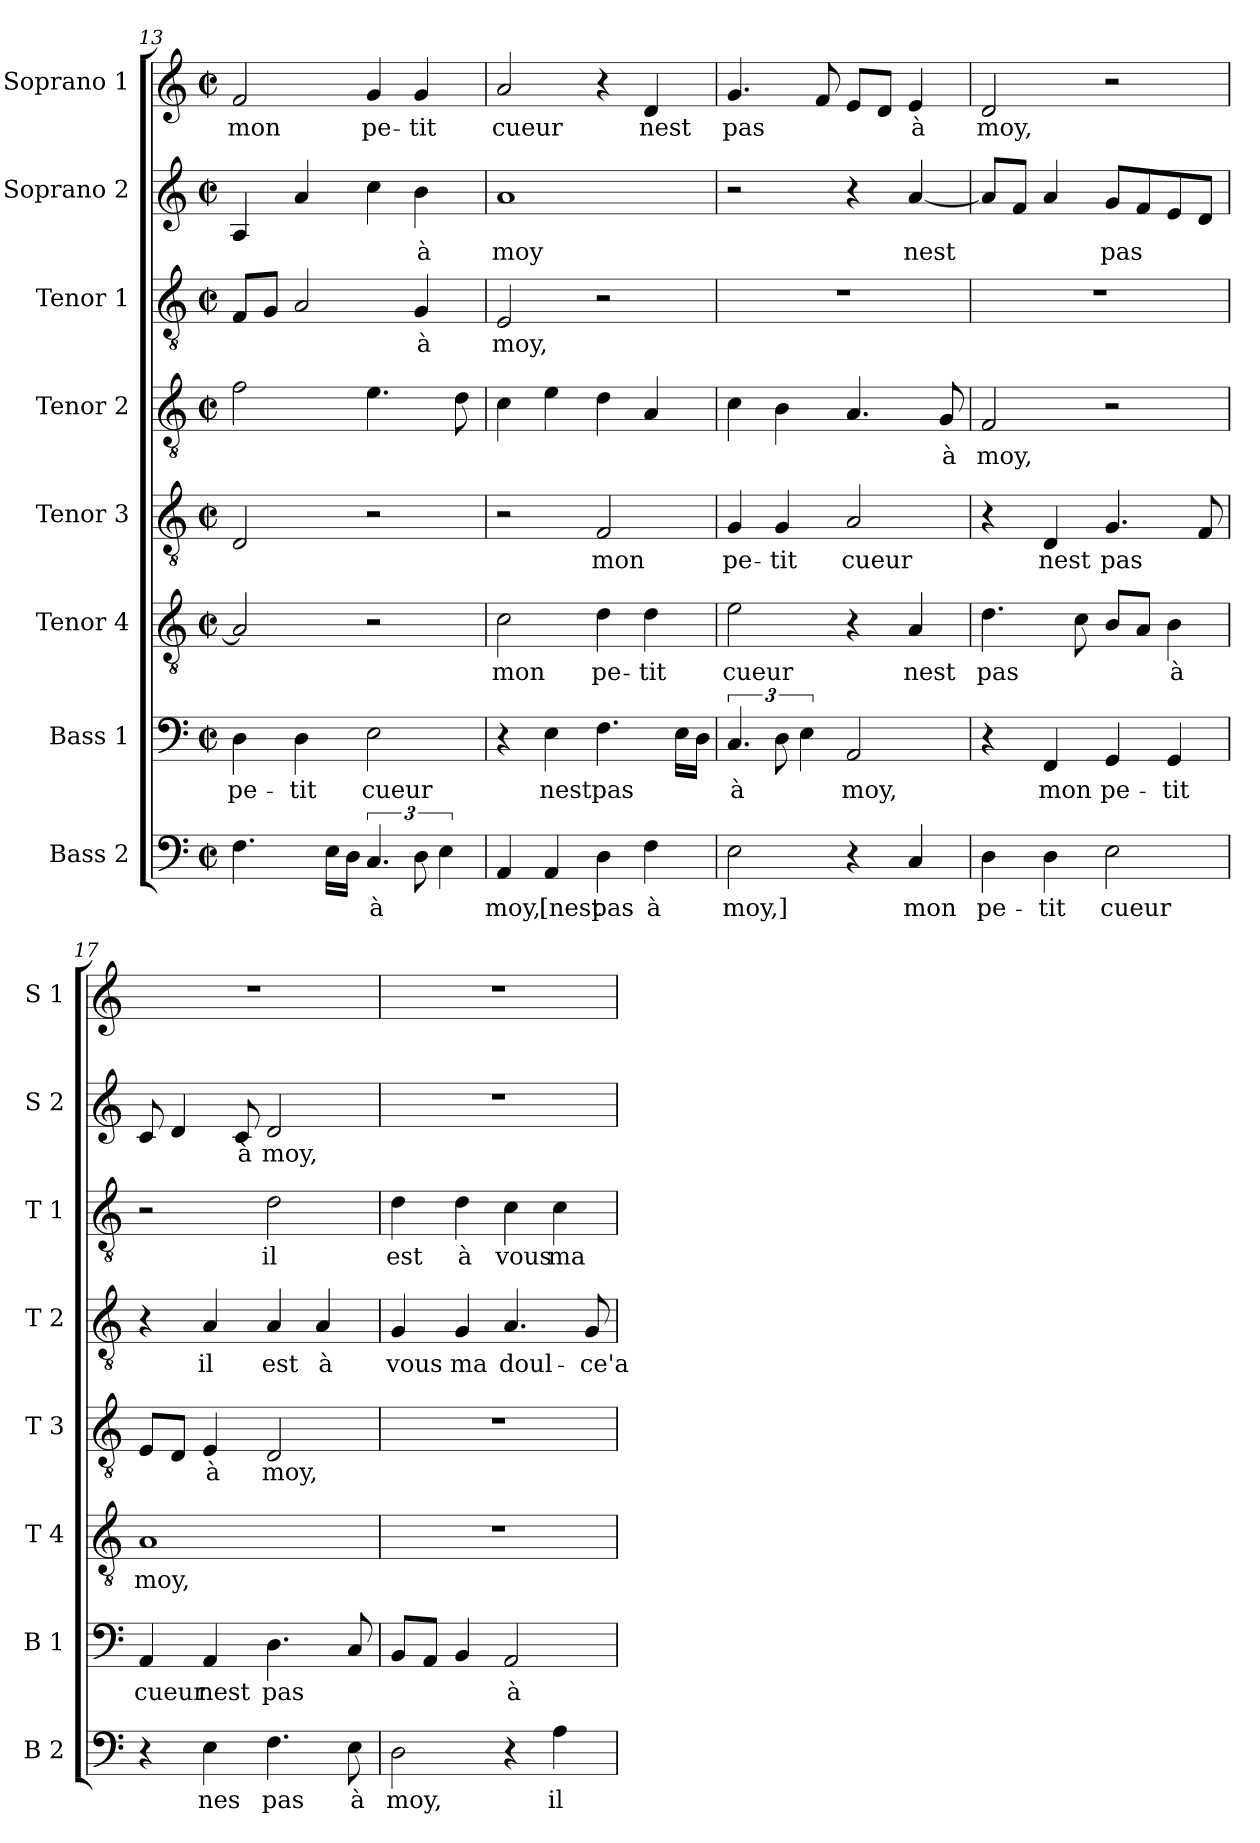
**kern	**text	**kern	**text	**kern	**text	**kern	**text	**kern	**text	**kern	**text	**kern	**text	**kern	**text
*part8	*part8	*part7	*part7	*part6	*part6	*part5	*part5	*part4	*part4	*part3	*part3	*part2	*part2	*part1	*part1
*staff8	*staff8	*staff7	*staff7	*staff6	*staff6	*staff5	*staff5	*staff4	*staff4	*staff3	*staff3	*staff2	*staff2	*staff1	*staff1
*I"Bass 2	*	*I"Bass 1	*	*I"Tenor 4	*	*I"Tenor 3	*	*I"Tenor 2	*	*I"Tenor 1	*	*I"Soprano 2	*	*I"Soprano 1	*
*I'B 2	*	*I'B 1	*	*I'T 4	*	*I'T 3	*	*I'T 2	*	*I'T 1	*	*I'S 2	*	*I'S 1	*
*clefF4	*	*clefF4	*	*clefGv2	*	*clefGv2	*	*clefGv2	*	*clefGv2	*	*clefG2	*	*clefG2	*
*k[]	*	*k[]	*	*k[]	*	*k[]	*	*k[]	*	*k[]	*	*k[]	*	*k[]	*
*C:	*	*C:	*	*C:	*	*C:	*	*C:	*	*C:	*	*C:	*	*C:	*
*M2/2	*	*M2/2	*	*M2/2	*	*M2/2	*	*M2/2	*	*M2/2	*	*M2/2	*	*M2/2	*
*met(c|)	*	*met(c|)	*	*met(c|)	*	*met(c|)	*	*met(c|)	*	*met(c|)	*	*met(c|)	*	*met(c|)	*
=13	=13	=13	=13	=13	=13	=13	=13	=13	=13	=13	=13	=13	=13	=13	=13
4.F\	.	4D\	pe-	2A/]	.	2D/	.	2f\	.	8F/L	.	4A/	.	2f/	mon
.	.	.	.	.	.	.	.	.	.	8G/J	.	.	.	.	.
.	.	4D\	-tit	.	.	.	.	.	.	2A/	.	4a/	.	.	.
16E\LL	.	.	.	.	.	.	.	.	.	.	.	.	.	.	.
16D\JJ	.	.	.	.	.	.	.	.	.	.	.	.	.	.	.
6.C/	à	2E\	cueur	2r	.	2r	.	4.e\	.	.	.	4cc\	.	4g/	pe-
12D\	.	.	.	.	.	.	.	.	.	4G/	à	4b\	à	4g/	-tit
6E\	.	.	.	.	.	.	.	.	.	.	.	.	.	.	.
.	.	.	.	.	.	.	.	8d\	.	.	.	.	.	.	.
=14	=14	=14	=14	=14	=14	=14	=14	=14	=14	=14	=14	=14	=14	=14	=14
4AA/	moy,	4r	.	2c\	mon	2r	.	4c\	.	2E/	moy,	1a	moy	2a/	cueur
4AA/	[nest	4E\	nest	.	.	.	.	4e\	.	.	.	.	.	.	.
4D\	pas	4.F\	pas	4d\	pe-	2F/	mon	4d\	.	2r	.	.	.	4r	.
4F\	à	.	.	4d\	-tit	.	.	4A/	.	.	.	.	.	4d/	nest
.	.	16E\LL	.	.	.	.	.	.	.	.	.	.	.	.	.
.	.	16D\JJ	.	.	.	.	.	.	.	.	.	.	.	.	.
=15	=15	=15	=15	=15	=15	=15	=15	=15	=15	=15	=15	=15	=15	=15	=15
2E\	moy,]	6.C/	à	2e\	cueur	4G/	pe-	4c\	.	1r	.	2r	.	4.g/	pas
.	.	12D\	.	.	.	4G/	-tit	4B\	.	.	.	.	.	.	.
.	.	6E\	.	.	.	.	.	.	.	.	.	.	.	.	.
.	.	.	.	.	.	.	.	.	.	.	.	.	.	8f/	.
4r	.	2AA/	moy,	4r	.	2A/	cueur	4.A/	.	.	.	4r	.	8e/L	.
.	.	.	.	.	.	.	.	.	.	.	.	.	.	8d/J	.
4C/	mon	.	.	4A/	nest	.	.	.	.	.	.	[4a/	nest	4e/	à
.	.	.	.	.	.	.	.	8G/	à	.	.	.	.	.	.
=16	=16	=16	=16	=16	=16	=16	=16	=16	=16	=16	=16	=16	=16	=16	=16
4D\	pe-	4r	.	4.d\	pas	4r	.	2F/	moy,	1r	.	8a/L]	.	2d/	moy,
.	.	.	.	.	.	.	.	.	.	.	.	8f/J	.	.	.
4D\	-tit	4FF/	mon	.	.	4D/	nest	.	.	.	.	4a/	.	.	.
.	.	.	.	8c\	.	.	.	.	.	.	.	.	.	.	.
2E\	cueur	4GG/	pe-	8B/L	.	4.G/	pas	2r	.	.	.	8g/L	pas	2r	.
.	.	.	.	8A/J	.	.	.	.	.	.	.	8f/	.	.	.
.	.	4GG/	-tit	4B\	à	.	.	.	.	.	.	8e/	.	.	.
.	.	.	.	.	.	8F/	.	.	.	.	.	8d/J	.	.	.
=17	=17	=17	=17	=17	=17	=17	=17	=17	=17	=17	=17	=17	=17	=17	=17
4r	.	4AA/	cueur	1A	moy,	8E/L	.	4r	.	2r	.	8c/	.	1r	.
.	.	.	.	.	.	8D/J	.	.	.	.	.	4d/	.	.	.
4E\	nes	4AA/	nest	.	.	4E/	à	4A/	il	.	.	.	.	.	.
.	.	.	.	.	.	.	.	.	.	.	.	8c/	à	.	.
4.F\	pas	4.D\	pas	.	.	2D/	moy,	4A/	est	2d\	il	2d/	moy,	.	.
.	.	.	.	.	.	.	.	4A/	à	.	.	.	.	.	.
8E\	à	8C/	.	.	.	.	.	.	.	.	.	.	.	.	.
!!LO:LB:g=z
=18	=18	=18	=18	=18	=18	=18	=18	=18	=18	=18	=18	=18	=18	=18	=18
2D\	moy,	8BB/L	.	1r	.	1r	.	4G/	vous	4d\	est	1r	.	1r	.
.	.	8AA/J	.	.	.	.	.	.	.	.	.	.	.	.	.
.	.	4BB/	.	.	.	.	.	4G/	ma	4d\	à	.	.	.	.
4r	.	2AA/	à	.	.	.	.	4.A/	doul-	4c\	vous	.	.	.	.
4A\	il	.	.	.	.	.	.	.	.	4c\	ma	.	.	.	.
.	.	.	.	.	.	.	.	8G/	-ce'a-	.	.	.	.	.	.
=	=	=	=	=	=	=	=	=	=	=	=	=	=	=	=
*-	*-	*-	*-	*-	*-	*-	*-	*-	*-	*-	*-	*-	*-	*-	*-
